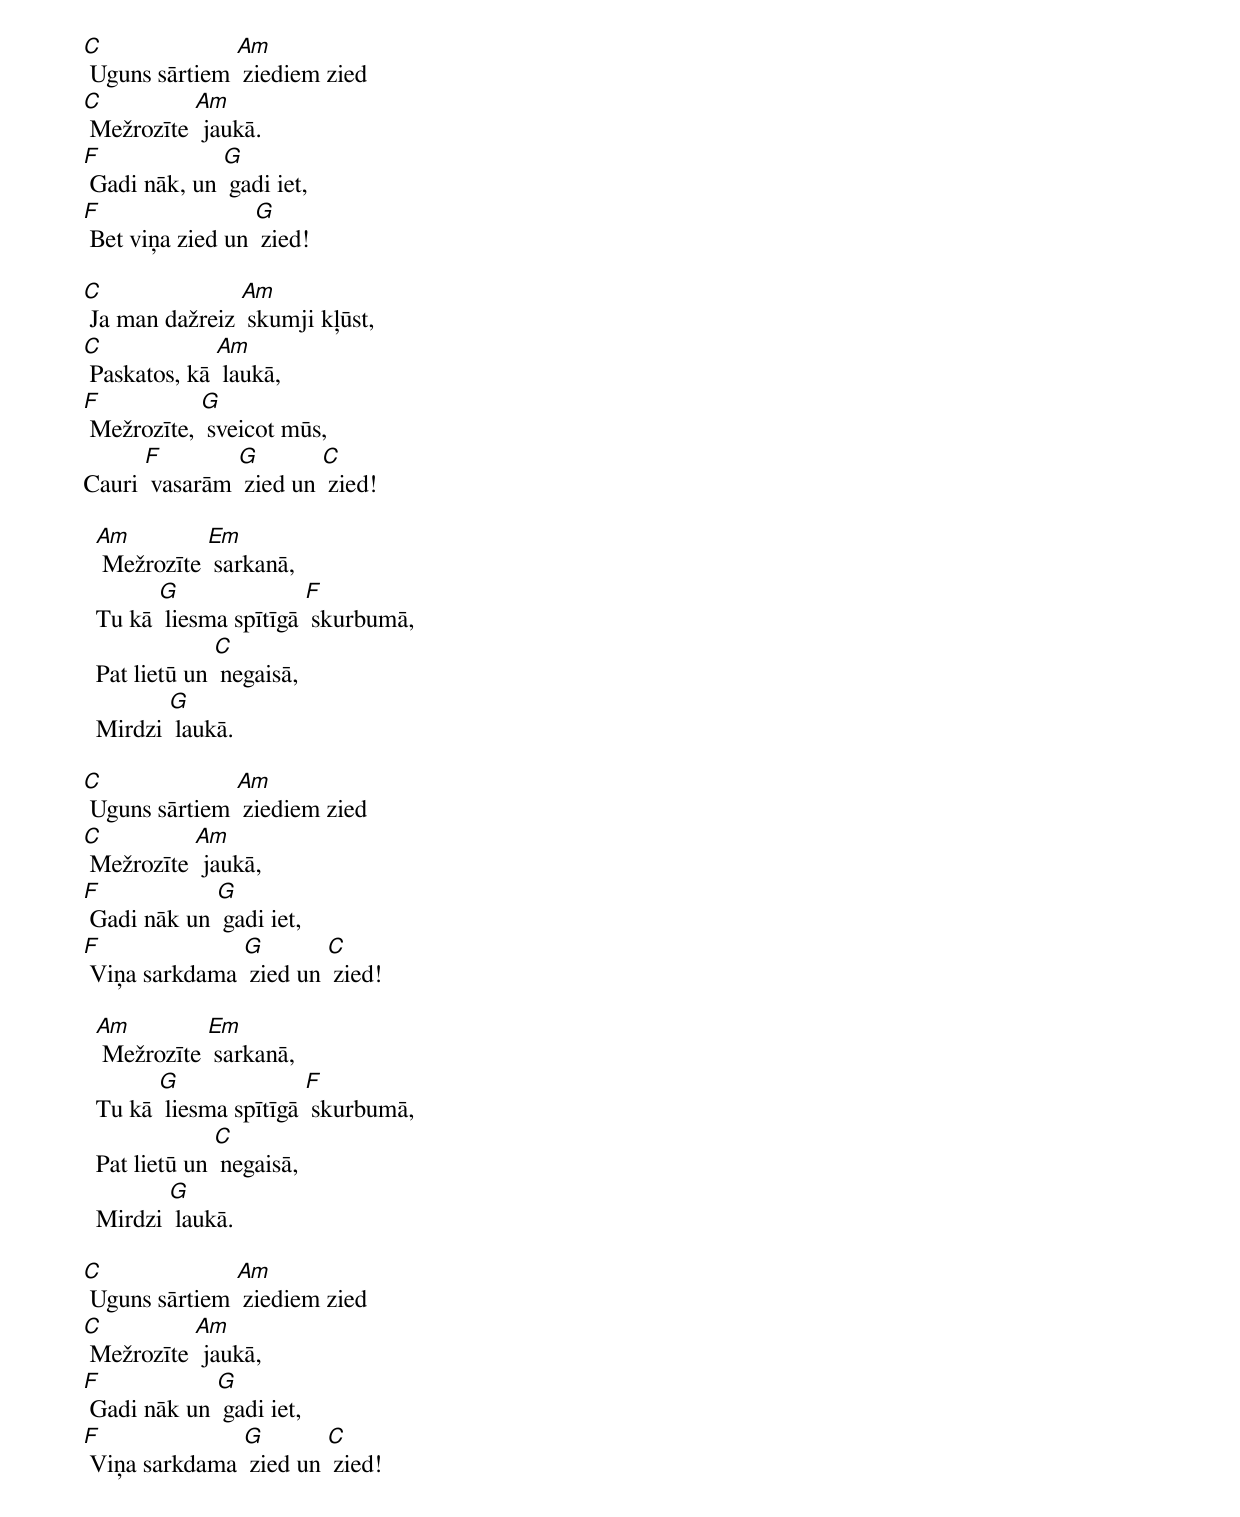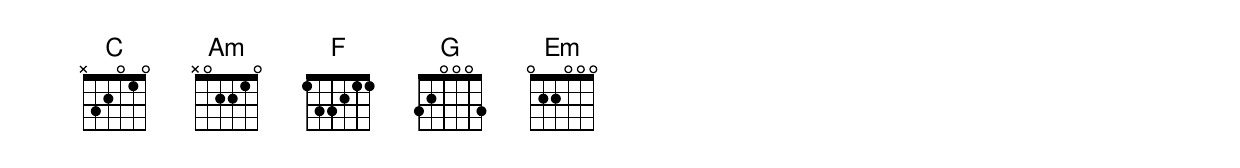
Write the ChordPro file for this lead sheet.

[C] Uguns sārtiem [Am] ziediem zied
[C] Mežrozīte [Am] jaukā.
[F] Gadi nāk, un [G] gadi iet,
[F] Bet viņa zied un [G] zied!

[C] Ja man dažreiz [Am] skumji kļūst,
[C] Paskatos, kā [Am] laukā,
[F] Mežrozīte, [G] sveicot mūs,
Cauri [F] vasarām [G] zied un [C] zied!

  [Am] Mežrozīte [Em] sarkanā,
  Tu kā [G] liesma spītīgā [F] skurbumā,
  Pat lietū un [C] negaisā,
  Mirdzi [G] laukā.

[C] Uguns sārtiem [Am] ziediem zied
[C] Mežrozīte [Am] jaukā,
[F] Gadi nāk un [G] gadi iet,
[F] Viņa sarkdama [G] zied un [C] zied!

  [Am] Mežrozīte [Em] sarkanā,
  Tu kā [G] liesma spītīgā [F] skurbumā,
  Pat lietū un [C] negaisā,
  Mirdzi [G] laukā.

[C] Uguns sārtiem [Am] ziediem zied
[C] Mežrozīte [Am] jaukā,
[F] Gadi nāk un [G] gadi iet,
[F] Viņa sarkdama [G] zied un [C] zied!
